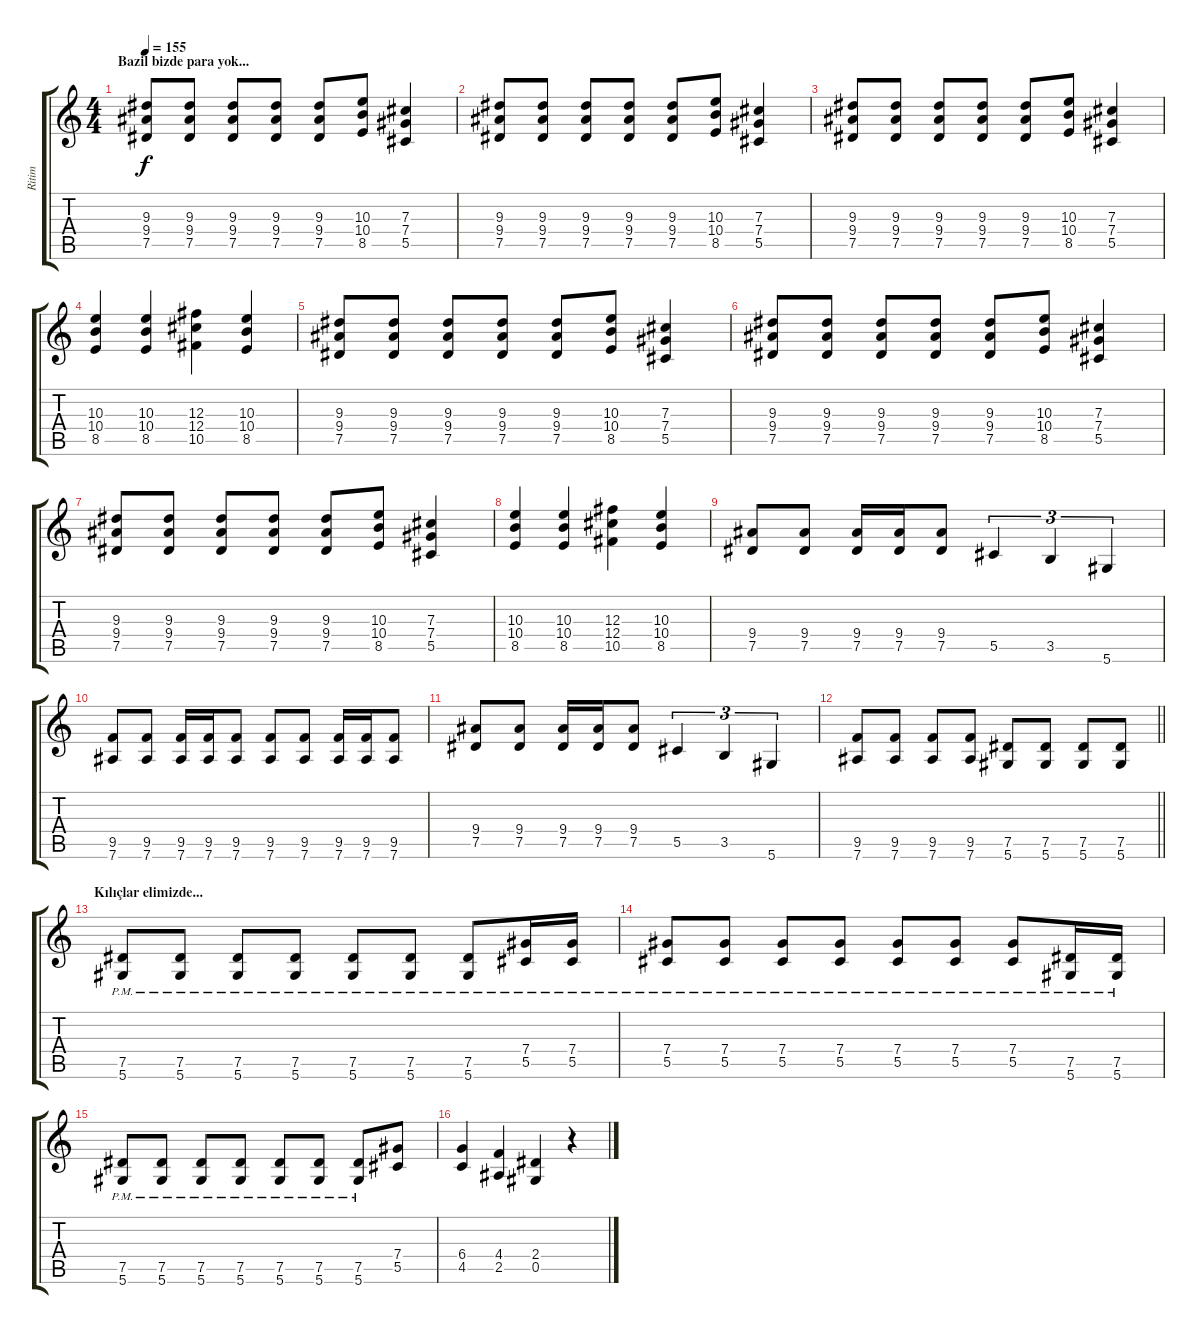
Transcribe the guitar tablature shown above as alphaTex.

\track ("Ritim" "Ritim") {instrument overdrivenguitar}
\staff {score tabs}
\tuning (Eb4 Bb3 Gb3 Db3 Ab2 Eb2) {hide}
\ts (4 4)
\section ("" "Bazil bizde para yok...")
\tempo 155
\clef g2
\ks c
(9.3 9.4 7.5).8{dy f} (9.3 9.4 7.5).8 (9.3 9.4 7.5).8 (9.3 9.4 7.5).8 (9.3 9.4 7.5).8 (10.3 10.4 8.5).8 (7.3 7.4 5.5).4 |
(9.3 9.4 7.5).8 (9.3 9.4 7.5).8 (9.3 9.4 7.5).8 (9.3 9.4 7.5).8 (9.3 9.4 7.5).8 (10.3 10.4 8.5).8 (7.3 7.4 5.5).4 |
(9.3 9.4 7.5).8 (9.3 9.4 7.5).8 (9.3 9.4 7.5).8 (9.3 9.4 7.5).8 (9.3 9.4 7.5).8 (10.3 10.4 8.5).8 (7.3 7.4 5.5).4 |
(10.3 10.4 8.5).4 (10.3 10.4 8.5).4 (12.3 12.4 10.5).4 (10.3 10.4 8.5).4 |
(9.3 9.4 7.5).8 (9.3 9.4 7.5).8 (9.3 9.4 7.5).8 (9.3 9.4 7.5).8 (9.3 9.4 7.5).8 (10.3 10.4 8.5).8 (7.3 7.4 5.5).4 |
(9.3 9.4 7.5).8 (9.3 9.4 7.5).8 (9.3 9.4 7.5).8 (9.3 9.4 7.5).8 (9.3 9.4 7.5).8 (10.3 10.4 8.5).8 (7.3 7.4 5.5).4 |
(9.3 9.4 7.5).8 (9.3 9.4 7.5).8 (9.3 9.4 7.5).8 (9.3 9.4 7.5).8 (9.3 9.4 7.5).8 (10.3 10.4 8.5).8 (7.3 7.4 5.5).4 |
(10.3 10.4 8.5).4 (10.3 10.4 8.5).4 (12.3 12.4 10.5).4 (10.3 10.4 8.5).4 |
(9.4 7.5).8 (9.4 7.5).8 (9.4 7.5).16 (9.4 7.5).16 (9.4 7.5).8 5.5.4{tu (3 2)} 3.5.4{tu (3 2)} 5.6.4{tu (3 2)} |
(9.5 7.6).8 (9.5 7.6).8 (9.5 7.6).16 (9.5 7.6).16 (9.5 7.6).8 (9.5 7.6).8 (9.5 7.6).8 (9.5 7.6).16 (9.5 7.6).16 (9.5 7.6).8 |
(9.4 7.5).8 (9.4 7.5).8 (9.4 7.5).16 (9.4 7.5).16 (9.4 7.5).8 5.5.4{tu (3 2)} 3.5.4{tu (3 2)} 5.6.4{tu (3 2)} |
\barLineRight lightlight
(9.5 7.6).8 (9.5 7.6).8 (9.5 7.6).8 (9.5 7.6).8 (7.5 5.6).8 (7.5 5.6).8 (7.5 5.6).8 (7.5 5.6).8 |
\section ("" "Kılıçlar elimizde...")
(7.5{pm} 5.6{pm}).8 (7.5{pm} 5.6{pm}).8 (7.5{pm} 5.6{pm}).8 (7.5{pm} 5.6{pm}).8 (7.5{pm} 5.6{pm}).8 (7.5{pm} 5.6{pm}).8 (7.5{pm} 5.6{pm}).8 (7.4 5.5{pm}).16 (7.4 5.5{pm}).16 |
(7.4{pm} 5.5{pm}).8 (7.4{pm} 5.5{pm}).8 (7.4{pm} 5.5{pm}).8 (7.4{pm} 5.5{pm}).8 (7.4{pm} 5.5{pm}).8 (7.4{pm} 5.5{pm}).8 (7.4{pm} 5.5{pm}).8 (7.5{pm} 5.6).16 (7.5{pm} 5.6).16 |
(7.5{pm} 5.6{pm}).8 (7.5{pm} 5.6{pm}).8 (7.5{pm} 5.6{pm}).8 (7.5{pm} 5.6{pm}).8 (7.5{pm} 5.6{pm}).8 (7.5{pm} 5.6{pm}).8 (7.5{pm} 5.6{pm}).8 (7.4 5.5).8 |
(6.4 4.5).4 (4.4 2.5).4 (2.4 0.5).4 r.4
